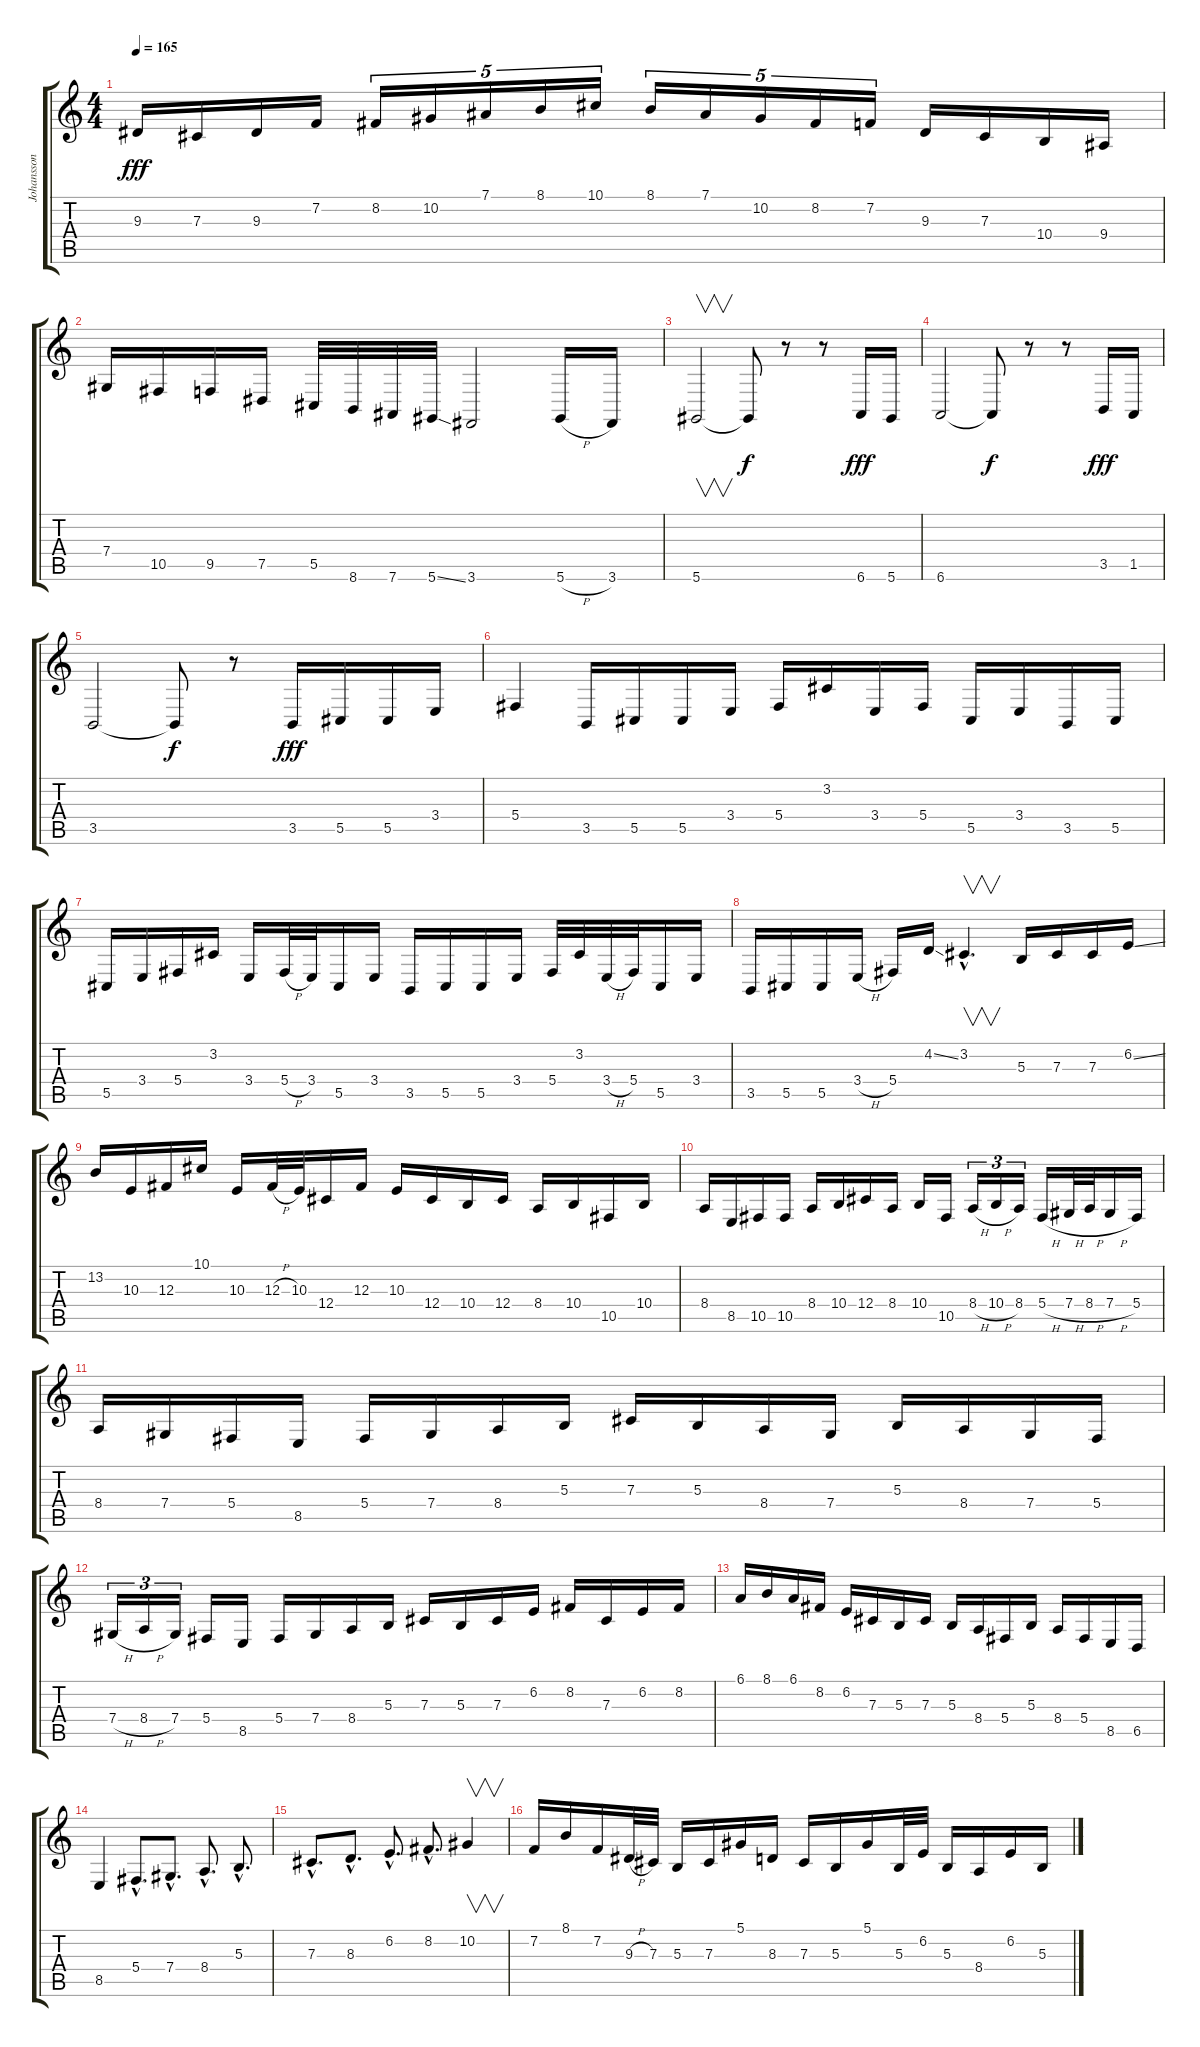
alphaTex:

\track ("Johansson" "Johansson") {instrument lead2sawtooth}
\staff {score tabs}
\tuning (Eb4 Bb3 Gb3 Db3 Ab2 Eb2) {hide}
\ts (4 4)
\tempo 165
\clef g2
\ks c
9.3.16{dy fff} 7.3.16 9.3.16 7.2.16 8.2.16{tu (5 4)} 10.2.16{tu (5 4)} 7.1.16{tu (5 4)} 8.1.16{tu (5 4)} 10.1.16{tu (5 4)} 8.1.16{tu (5 4)} 7.1.16{tu (5 4)} 10.2.16{tu (5 4)} 8.2.16{tu (5 4)} 7.2.16{tu (5 4)} 9.3.16 7.3.16 10.4.16 9.4.16 |
7.4.16 10.5.16 9.5.16 7.5.16 5.5.32 8.6.32 7.6.32 5.6{ss}.32 3.6.2 5.6{h}.16 3.6.16 |
5.6.2{v balance 16} 5.6{t}.8{dy f} r.8 r.8 6.6.16{dy fff} 5.6.16 |
6.6.2 6.6{t}.8{dy f} r.8 r.8 3.5.16{dy fff} 1.5.16 |
3.5.2 3.5{t}.8{dy f} r.8 3.5.16{dy fff} 5.5.16 5.5.16 3.4.16 |
5.4.4 3.5.16 5.5.16 5.5.16 3.4.16 5.4.16 3.2.16 3.4.16 5.4.16 5.5.16 3.4.16 3.5.16 5.5.16 |
5.5.16 3.4.16 5.4.16 3.2.16 3.4.16 5.4{h}.32 3.4.32 5.5.16 3.4.16 3.5.16 5.5.16 5.5.16 3.4.16 5.4.32 3.2.32 3.4{h}.32 5.4.32 5.5.16 3.4.16 |
3.5.16 5.5.16 5.5.16 3.4{h}.16 5.4.16 4.2{ss}.16 3.2{hac}.4{v d} 5.3.16 7.3.16 7.3.16 6.2{ss}.16 |
13.2.16 10.3.16 12.3.16 10.1.16 10.3.16 12.3{h}.32 10.3.32 12.4.16 12.3.16 10.3.16 12.4.16 10.4.16 12.4.16 8.4.16 10.4.16 10.5.16 10.4.16 |
8.4.16 8.5.16 10.5.16 10.5.16 8.4.16 10.4.16 12.4.16 8.4.16 10.4.16 10.5.16 8.4{h}.16{tu (3 2)} 10.4{h}.16{tu (3 2)} 8.4.16{tu (3 2)} 5.4{h}.16 7.4{h}.32 8.4{h}.32 7.4{h}.16 5.4.16 |
8.4.16 7.4.16 5.4.16 8.5.16 5.4.16 7.4.16 8.4.16 5.3.16 7.3.16 5.3.16 8.4.16 7.4.16 5.3.16 8.4.16 7.4.16 5.4.16 |
7.4{h}.16{tu (3 2)} 8.4{h}.16{tu (3 2)} 7.4.16{tu (3 2)} 5.4.16 8.5.16 5.4.16 7.4.16 8.4.16 5.3.16 7.3.16 5.3.16 7.3.16 6.2.16 8.2.16 7.3.16 6.2.16 8.2.16 |
6.1.16 8.1.16 6.1.16 8.2.16 6.2.16 7.3.16 5.3.16 7.3.16 5.3.16 8.4.16 5.4.16 5.3.16 8.4.16 5.4.16 8.5.16 6.5.16 |
8.5.4 5.4{hac}.8{d} 7.4{hac}.8{d} 8.4{hac}.8{d} 5.3{hac}.8{d} |
7.3{hac}.8{d} 8.3{hac}.8{d} 6.2{hac}.8{d} 8.2{hac}.8{d} 10.2.4{v} |
7.2.16 8.1.16 7.2.16 9.3{h}.32 7.3.32 5.3.16 7.3.16 5.1.16 8.3.16 7.3.16 5.3.16 5.1.16 5.3.32 6.2.32 5.3.16 8.4.16 6.2.16 5.3.16
